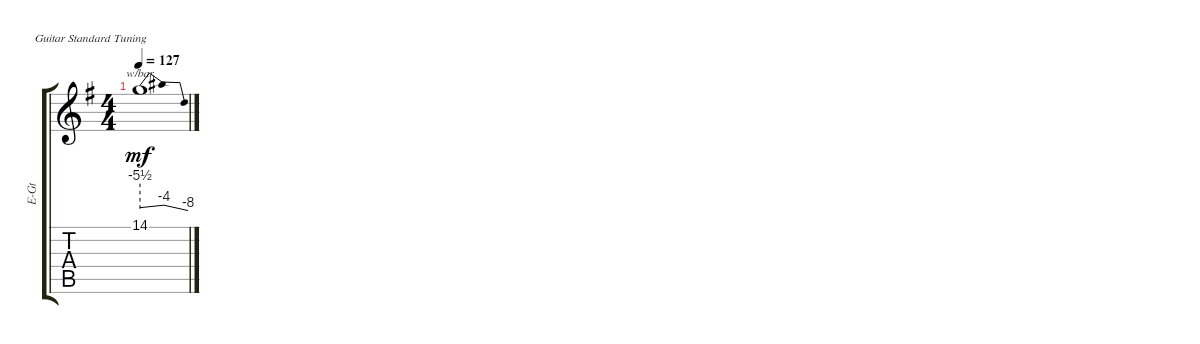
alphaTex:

\defaultSystemsLayout 4
\bracketExtendMode groupsimilarinstruments
\otherSystemsTrackNameOrientation horizontal
\track ("Lead Guitar" "E-Gt") {instrument distortionguitar}
\staff {score tabs}
\tuning (E4 B3 G3 D3 A2 E2)
\ts (4 4)
\tempo 127
\clef g2
\ks g
14.1{acc #}.1{tbe (dip default 0 -22 21 -16 59.4 -32) dy mf instrument distortionguitar beam Down}
